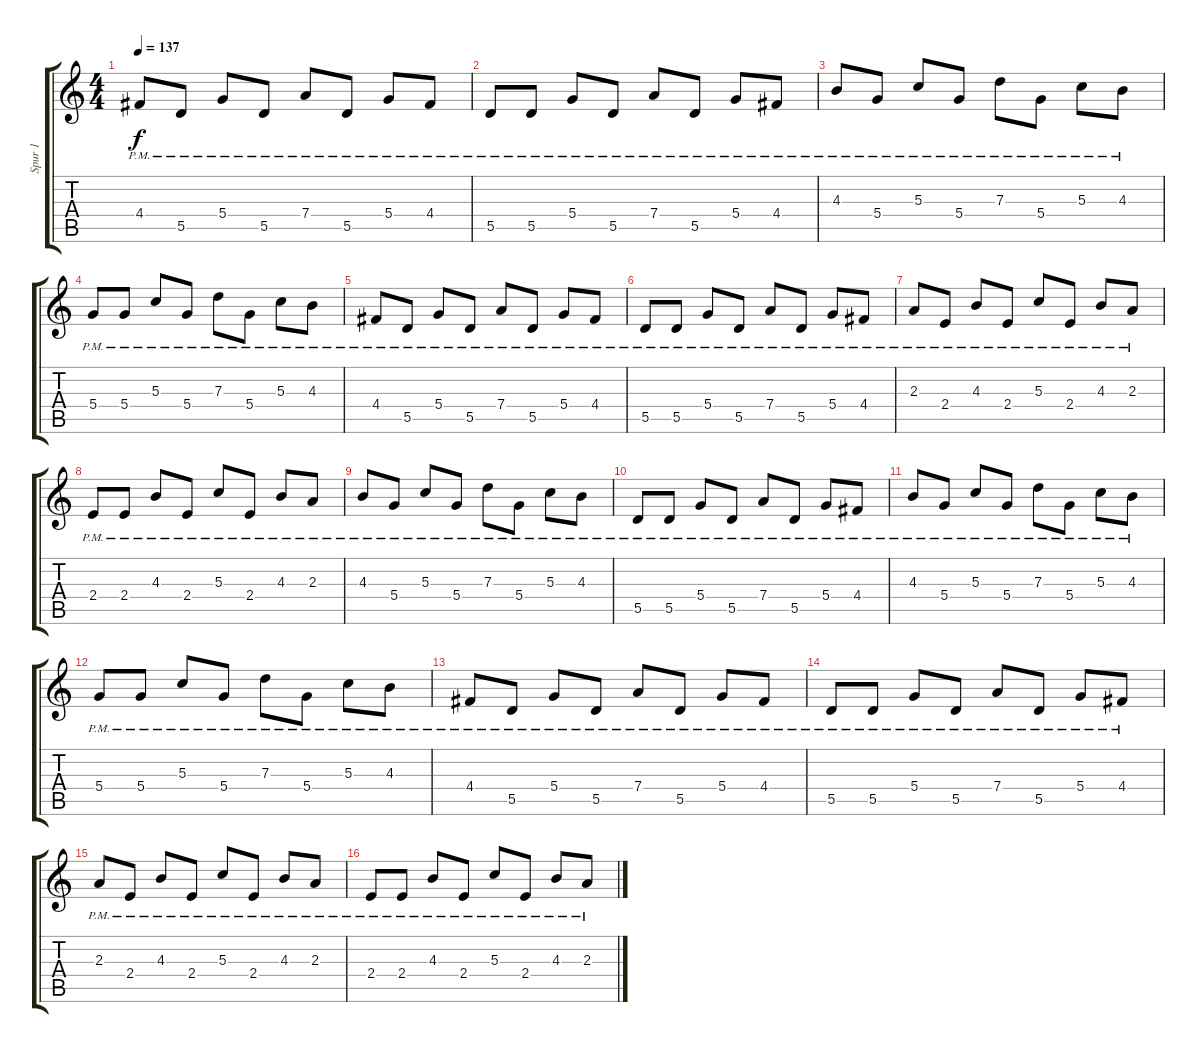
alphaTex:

\track ("Spur 1" "Spur 1") {instrument overdrivenguitar}
\staff {score tabs}
\tuning (E4 B3 G3 D3 A2 E2) {hide}
\ts (4 4)
\tempo 137
\clef g2
\ks c
4.4{pm}.8{dy f} 5.5{pm}.8 5.4{pm}.8 5.5{pm}.8 7.4{pm}.8 5.5{pm}.8 5.4{pm}.8 4.4{pm}.8 |
5.5{pm}.8 5.5{pm}.8 5.4{pm}.8 5.5{pm}.8 7.4{pm}.8 5.5{pm}.8 5.4{pm}.8 4.4{pm}.8 |
4.3{pm}.8 5.4{pm}.8 5.3{pm}.8 5.4{pm}.8 7.3{pm}.8 5.4{pm}.8 5.3{pm}.8 4.3{pm}.8 |
5.4{pm}.8 5.4{pm}.8 5.3{pm}.8 5.4{pm}.8 7.3{pm}.8 5.4{pm}.8 5.3{pm}.8 4.3{pm}.8 |
4.4{pm}.8 5.5{pm}.8 5.4{pm}.8 5.5{pm}.8 7.4{pm}.8 5.5{pm}.8 5.4{pm}.8 4.4{pm}.8 |
5.5{pm}.8 5.5{pm}.8 5.4{pm}.8 5.5{pm}.8 7.4{pm}.8 5.5{pm}.8 5.4{pm}.8 4.4{pm}.8 |
2.3{pm}.8 2.4{pm}.8 4.3{pm}.8 2.4{pm}.8 5.3{pm}.8 2.4{pm}.8 4.3{pm}.8 2.3{pm}.8 |
2.4{pm}.8 2.4{pm}.8 4.3{pm}.8 2.4{pm}.8 5.3{pm}.8 2.4{pm}.8 4.3{pm}.8 2.3{pm}.8 |
4.3{pm}.8 5.4{pm}.8 5.3{pm}.8 5.4{pm}.8 7.3{pm}.8 5.4{pm}.8 5.3{pm}.8 4.3{pm}.8 |
5.5{pm}.8 5.5{pm}.8 5.4{pm}.8 5.5{pm}.8 7.4{pm}.8 5.5{pm}.8 5.4{pm}.8 4.4{pm}.8 |
4.3{pm}.8 5.4{pm}.8 5.3{pm}.8 5.4{pm}.8 7.3{pm}.8 5.4{pm}.8 5.3{pm}.8 4.3{pm}.8 |
5.4{pm}.8 5.4{pm}.8 5.3{pm}.8 5.4{pm}.8 7.3{pm}.8 5.4{pm}.8 5.3{pm}.8 4.3{pm}.8 |
4.4{pm}.8 5.5{pm}.8 5.4{pm}.8 5.5{pm}.8 7.4{pm}.8 5.5{pm}.8 5.4{pm}.8 4.4{pm}.8 |
5.5{pm}.8 5.5{pm}.8 5.4{pm}.8 5.5{pm}.8 7.4{pm}.8 5.5{pm}.8 5.4{pm}.8 4.4{pm}.8 |
2.3{pm}.8 2.4{pm}.8 4.3{pm}.8 2.4{pm}.8 5.3{pm}.8 2.4{pm}.8 4.3{pm}.8 2.3{pm}.8 |
2.4{pm}.8 2.4{pm}.8 4.3{pm}.8 2.4{pm}.8 5.3{pm}.8 2.4{pm}.8 4.3{pm}.8 2.3{pm}.8
